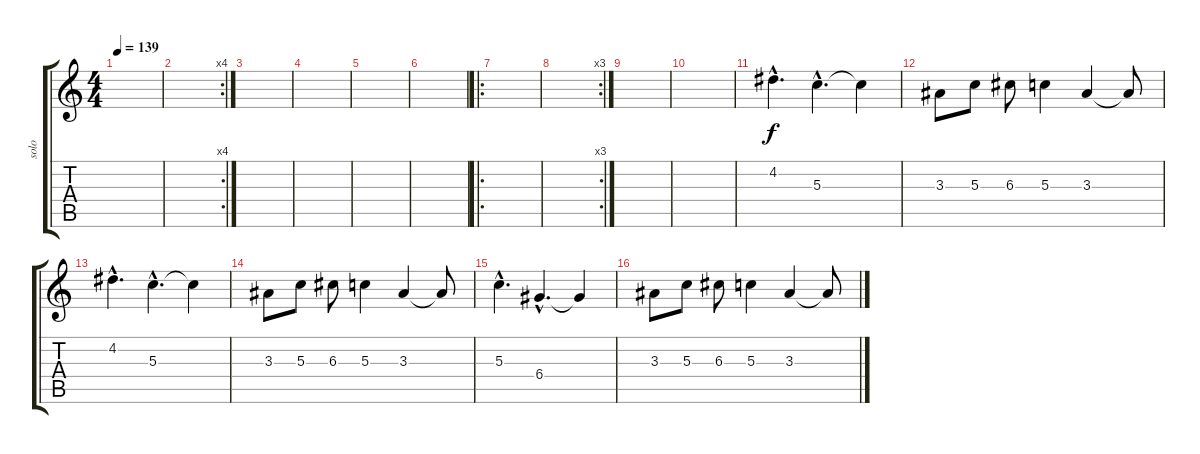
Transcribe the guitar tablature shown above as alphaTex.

\track ("solo" "solo") {instrument overdrivenguitar}
\staff {score tabs}
\tuning (E4 B3 G3 D3 A2 E2) {hide}
\ts (4 4)
\tempo 139
\clef g2
\ks c
|
\rc 4
|
|
|
|
|
\ro
|
\rc 3
|
|
|
4.2{hac}.4{d} 5.3{hac}.4{d} 5.3{t}.4 |
3.3.8 5.3.8 6.3.8 5.3.4 3.3.4 3.3{t}.8 |
4.2{hac}.4{d} 5.3{hac}.4{d} 5.3{t}.4 |
3.3.8 5.3.8 6.3.8 5.3.4 3.3.4 3.3{t}.8 |
5.3{hac}.4{d} 6.4{hac}.4{d} 6.4{t}.4 |
3.3.8 5.3.8 6.3.8 5.3.4 3.3.4 3.3{t}.8
